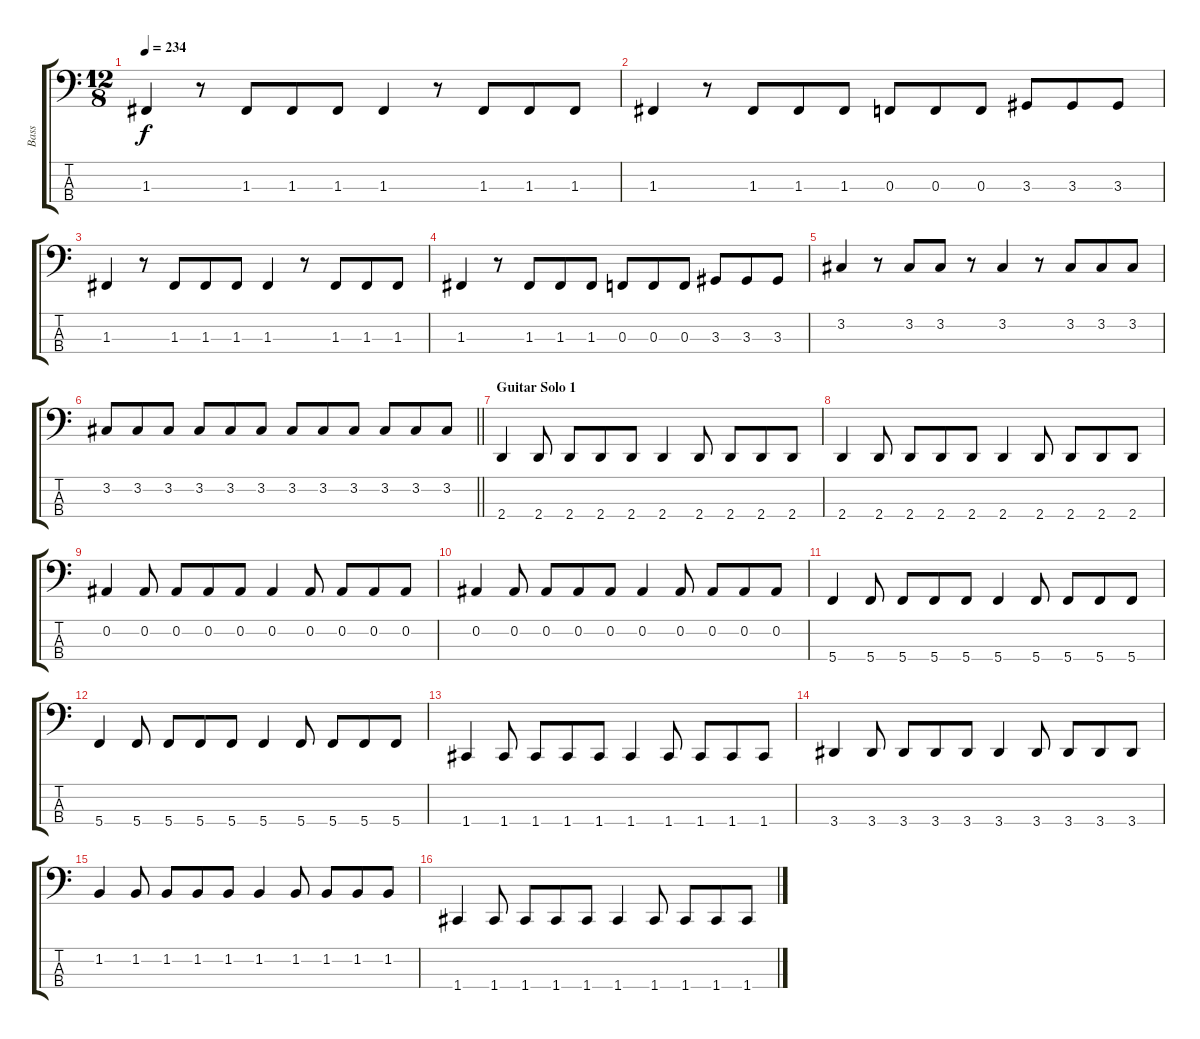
\track ("Bass" "Bass") {instrument electricbasspick}
\staff {score tabs}
\tuning (Eb2 Bb1 F1 C1) {hide}
\ts (12 8)
\tempo 234
\clef f4
\ks c
1.3.4{dy f} r.8 1.3.8 1.3.8 1.3.8 1.3.4 r.8 1.3.8 1.3.8 1.3.8 |
1.3.4 r.8 1.3.8 1.3.8 1.3.8 0.3.8 0.3.8 0.3.8 3.3.8 3.3.8 3.3.8 |
1.3.4 r.8 1.3.8 1.3.8 1.3.8 1.3.4 r.8 1.3.8 1.3.8 1.3.8 |
1.3.4 r.8 1.3.8 1.3.8 1.3.8 0.3.8 0.3.8 0.3.8 3.3.8 3.3.8 3.3.8 |
3.2.4 r.8 3.2.8 3.2.8 r.8 3.2.4 r.8 3.2.8 3.2.8 3.2.8 |
\barLineRight lightlight
3.2.8 3.2.8 3.2.8 3.2.8 3.2.8 3.2.8 3.2.8 3.2.8 3.2.8 3.2.8 3.2.8 3.2.8 |
\section ("" "Guitar Solo 1")
2.4.4 2.4.8 2.4.8 2.4.8 2.4.8 2.4.4 2.4.8 2.4.8 2.4.8 2.4.8 |
2.4.4 2.4.8 2.4.8 2.4.8 2.4.8 2.4.4 2.4.8 2.4.8 2.4.8 2.4.8 |
0.2.4 0.2.8 0.2.8 0.2.8 0.2.8 0.2.4 0.2.8 0.2.8 0.2.8 0.2.8 |
0.2.4 0.2.8 0.2.8 0.2.8 0.2.8 0.2.4 0.2.8 0.2.8 0.2.8 0.2.8 |
5.4.4 5.4.8 5.4.8 5.4.8 5.4.8 5.4.4 5.4.8 5.4.8 5.4.8 5.4.8 |
5.4.4 5.4.8 5.4.8 5.4.8 5.4.8 5.4.4 5.4.8 5.4.8 5.4.8 5.4.8 |
1.4.4 1.4.8 1.4.8 1.4.8 1.4.8 1.4.4 1.4.8 1.4.8 1.4.8 1.4.8 |
3.4.4 3.4.8 3.4.8 3.4.8 3.4.8 3.4.4 3.4.8 3.4.8 3.4.8 3.4.8 |
1.2.4 1.2.8 1.2.8 1.2.8 1.2.8 1.2.4 1.2.8 1.2.8 1.2.8 1.2.8 |
1.4.4 1.4.8 1.4.8 1.4.8 1.4.8 1.4.4 1.4.8 1.4.8 1.4.8 1.4.8
